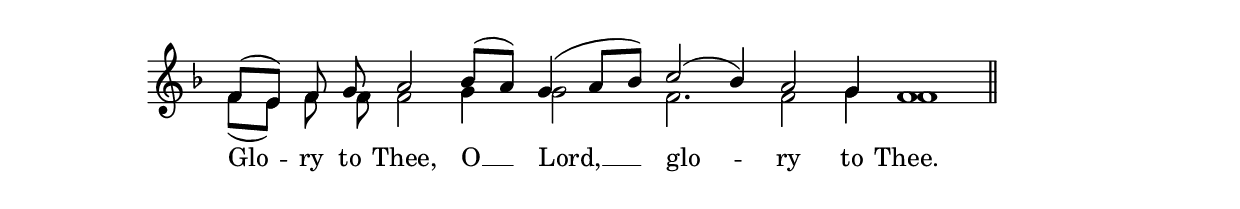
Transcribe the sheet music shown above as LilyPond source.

\version "2.24.4"




keyTime = { \key f \major}
cadenzaMeasure = {
  \cadenzaOff
  \partial 1024 s1024
  \cadenzaOn

}

SopMusic    = \relative { 
    \cadenzaOn
    f'8([ e]) f g a2 bes8([ a]) g4( a8[ bes]) c2( bes4) a2 g4 f1 \cadenzaMeasure \section
}

BassMusic   = \relative {
    \cadenzaOn
    f'8([ e]) f f f2 g4 g2 f2. f2 g4 f1 \cadenzaMeasure \section
}



VerseOne = \lyricmode {
    Glo -- ry to Thee, O __ Lord, __ glo -- ry to Thee.
    }


\score {
    \new Staff \with {midiInstrument = "choir aahs"} <<
        \clef "treble"
        \new Voice = "Sop"  { \voiceOne \keyTime \SopMusic}
        \new Voice = "Bass" { \voiceTwo \BassMusic }
        \new Lyrics \lyricsto "Sop" { \VerseOne }
    >>

    \layout {
        \context {
            \Score
                \omit BarNumber
                \override SpacingSpanner.common-shortest-duration = #(ly:make-moment 1/16)

        }
        \context {
            \Staff
                \remove Time_signature_engraver
        }
        \context {
            \Lyrics
                \override LyricSpace.minimum-distance = #1.0
        }
    }
    \midi {
        \tempo 4 = 180
    }
}





